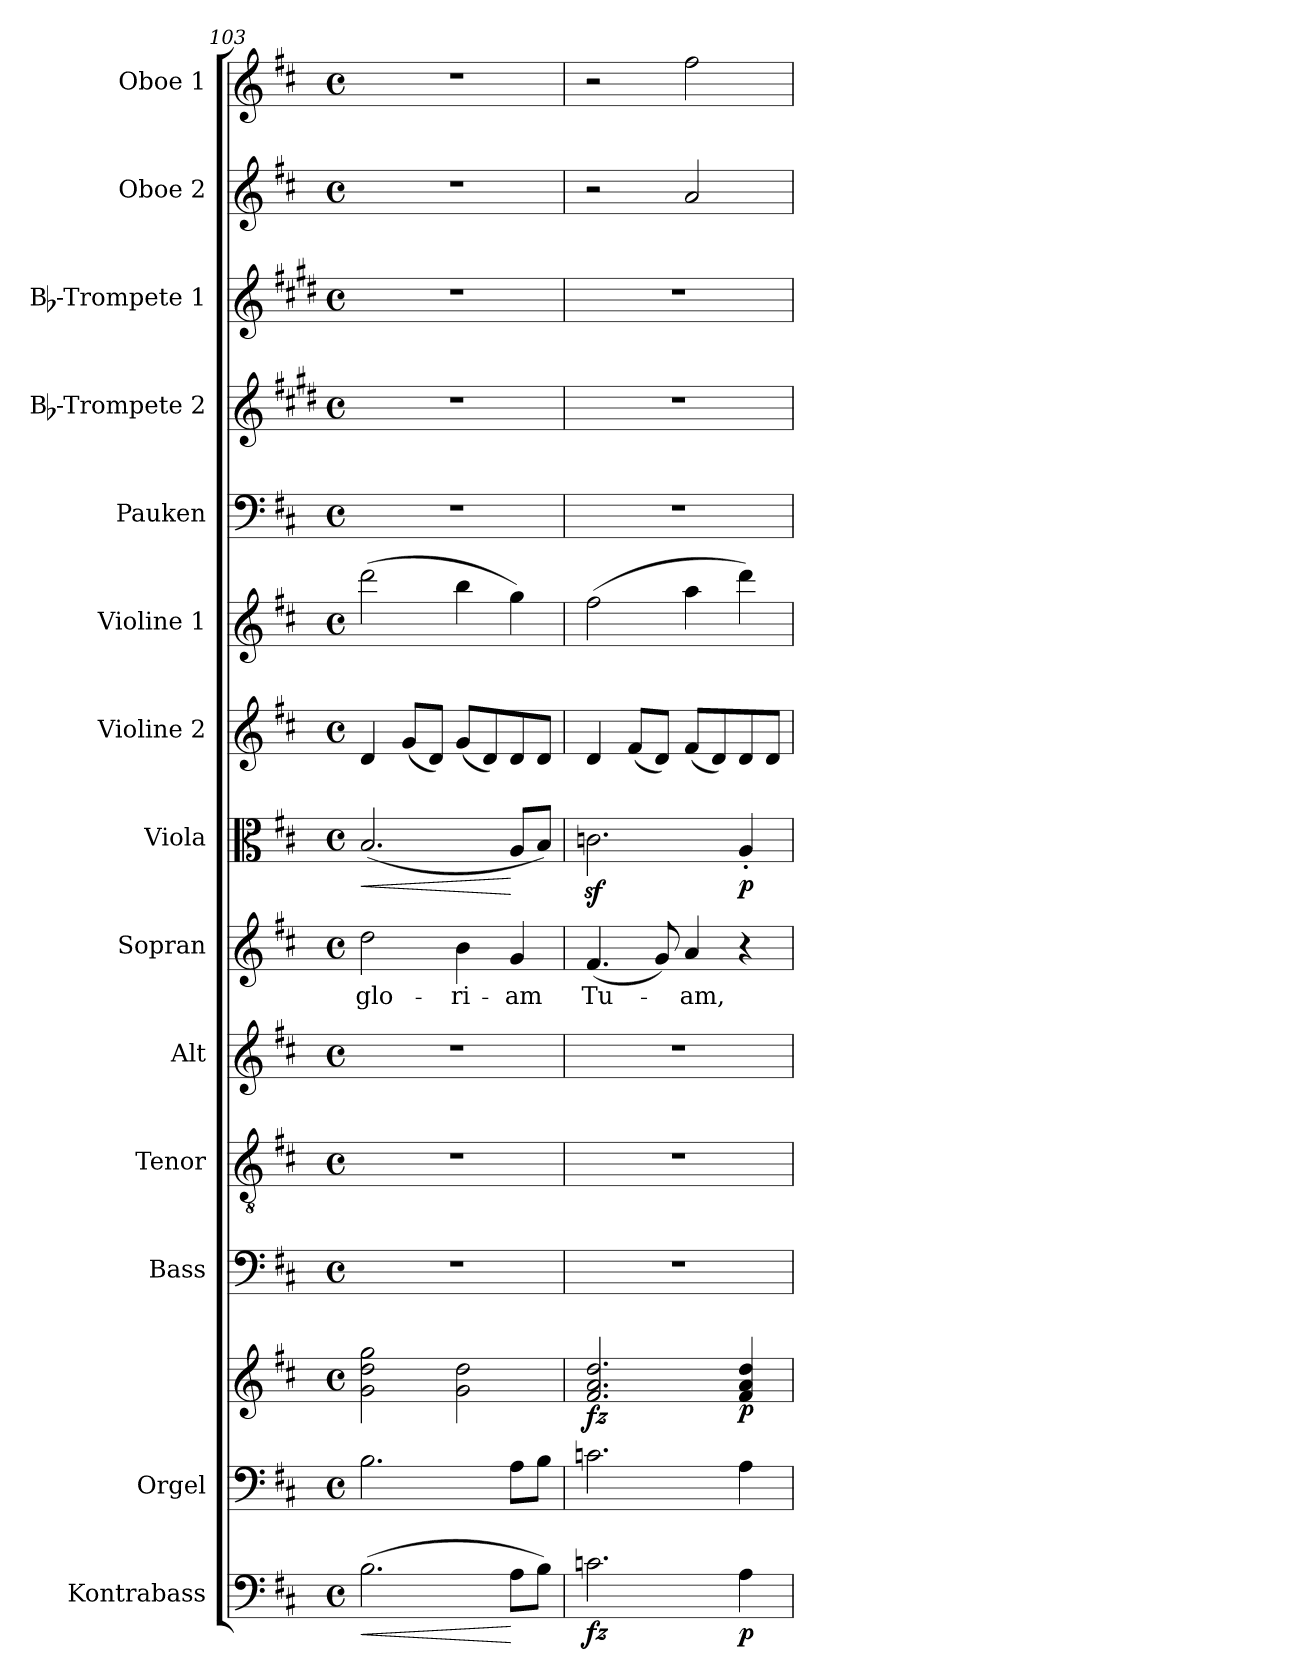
**kern	**dynam	**kern	**kern	**dynam	**kern	**kern	**kern	**kern	**text	**kern	**dynam	**kern	**kern	**kern	**kern	**kern	**kern	**kern
*part14	*part14	*part13	*part13	*part13	*part12	*part11	*part10	*part9	*part9	*part8	*part8	*part7	*part6	*part5	*part4	*part3	*part2	*part1
*staff15	*staff15	*staff14	*staff13	*staff13/14	*staff12	*staff11	*staff10	*staff9	*staff9	*staff8	*staff8	*staff7	*staff6	*staff5	*staff4	*staff3	*staff2	*staff1
*I"Kontrabass	*	*I"Orgel	*	*	*I"Bass	*I"Tenor	*I"Alt	*I"Sopran	*	*I"Viola	*	*I"Violine 2	*I"Violine 1	*I"Pauken	*I"Bb-Trompete 2	*I"Bb-Trompete 1	*I"Oboe 2	*I"Oboe 1
*I'Kb.	*	*I'Org.	*	*	*I'B.	*I'T.	*I'A.	*I'S.	*	*I'Vla.	*	*I'Vl. 2	*I'Vl. 1	*I'Pk.	*I'Bb Trp. 2	*I'Bb Trp. 1	*I'Ob. 2	*I'Ob. 1
*clefF4	*	*clefF4	*clefG2	*	*clefF4	*clefGv2	*clefG2	*clefG2	*	*clefC3	*	*clefG2	*clefG2	*clefF4	*clefG2	*clefG2	*clefG2	*clefG2
*ITrd7c12	*	*	*	*	*	*	*	*	*	*	*	*	*	*	*ITrd1c2	*ITrd1c2	*	*
*k[f#c#]	*	*k[f#c#]	*k[f#c#]	*	*k[f#c#]	*k[f#c#]	*k[f#c#]	*k[f#c#]	*	*k[f#c#]	*	*k[f#c#]	*k[f#c#]	*k[f#c#]	*k[f#c#]	*k[f#c#]	*k[f#c#]	*k[f#c#]
*D:	*	*D:	*D:	*	*D:	*D:	*D:	*D:	*	*D:	*	*D:	*D:	*D:	*D:	*D:	*D:	*D:
*M4/4	*	*M4/4	*M4/4	*	*M4/4	*M4/4	*M4/4	*M4/4	*	*M4/4	*	*M4/4	*M4/4	*M4/4	*M4/4	*M4/4	*M4/4	*M4/4
*met(c)	*	*met(c)	*met(c)	*	*met(c)	*met(c)	*met(c)	*met(c)	*	*met(c)	*	*met(c)	*met(c)	*met(c)	*met(c)	*met(c)	*met(c)	*met(c)
=103	=103	=103	=103	=103	=103	=103	=103	=103	=103	=103	=103	=103	=103	=103	=103	=103	=103	=103
!	!LO:HP:b	!	!	!	!	!	!	!	!LO:LY:b	!	!LO:HP:b	!	!	!	!	!	!	!
(>2.BB\	<	2.B\	2g\ 2dd\ 2gg\	.	1r	1r	1r	2dd\	glo-	(<2.B/	<	4d/	(>2ddd\	1r	1r	1r	1r	1r
.	.	.	.	.	.	.	.	.	.	.	.	(<8g/L	.	.	.	.	.	.
.	.	.	.	.	.	.	.	.	.	.	.	8d/J)	.	.	.	.	.	.
!	!	!	!	!	!	!	!	!	!LO:LY:b	!	!	!	!	!	!	!	!	!
.	.	.	2g\ 2dd\	.	.	.	.	4b\	-ri-	.	.	(<8g/L	4bb\	.	.	.	.	.
.	.	.	.	.	.	.	.	.	.	.	.	8d/)	.	.	.	.	.	.
!	!	!	!	!	!	!	!	!	!LO:LY:b	!	!	!	!	!	!	!	!	!
8AA\L	[	8A\L	.	.	.	.	.	4g/	-am	8A/L	[	8d/	4gg\)	.	.	.	.	.
8BB\J)	.	8B\J	.	.	.	.	.	.	.	8B/J)	.	8d/J	.	.	.	.	.	.
=104	=104	=104	=104	=104	=104	=104	=104	=104	=104	=104	=104	=104	=104	=104	=104	=104	=104	=104
!	!LO:DY:b	!	!	!LO:DY:b	!	!	!	!	!LO:LY:b	!	!	!	!	!	!	!	!	!
2.Cn\	fz	2.cn\	2.f#/ 2.a/ 2.dd/	fz	1r	1r	1r	(<4.f#/	Tu-	2.cnz<\	.	4d/	(>2ff#\	1r	1r	1r	2r	2r
.	.	.	.	.	.	.	.	.	.	.	.	(<8f#/L	.	.	.	.	.	.
.	.	.	.	.	.	.	.	8g/)	.	.	.	8d/J)	.	.	.	.	.	.
!	!	!	!	!	!	!	!	!	!LO:LY:b	!	!	!	!	!	!	!	!	!
.	.	.	.	.	.	.	.	4a/	-am,	.	.	(<8f#/L	4aa\	.	.	.	2a/	2ff#\
.	.	.	.	.	.	.	.	.	.	.	.	8d/)	.	.	.	.	.	.
!	!LO:DY:b	!	!	!LO:DY:b	!	!	!	!	!	!	!LO:DY:b	!	!	!	!	!	!	!
4AA\	p	4A\	4f#/ 4a/ 4dd/	p	.	.	.	4r	.	4A'</	p	8d/	4ddd\)	.	.	.	.	.
.	.	.	.	.	.	.	.	.	.	.	.	8d/J	.	.	.	.	.	.
=	=	=	=	=	=	=	=	=	=	=	=	=	=	=	=	=	=	=
*-	*-	*-	*-	*-	*-	*-	*-	*-	*-	*-	*-	*-	*-	*-	*-	*-	*-	*-
